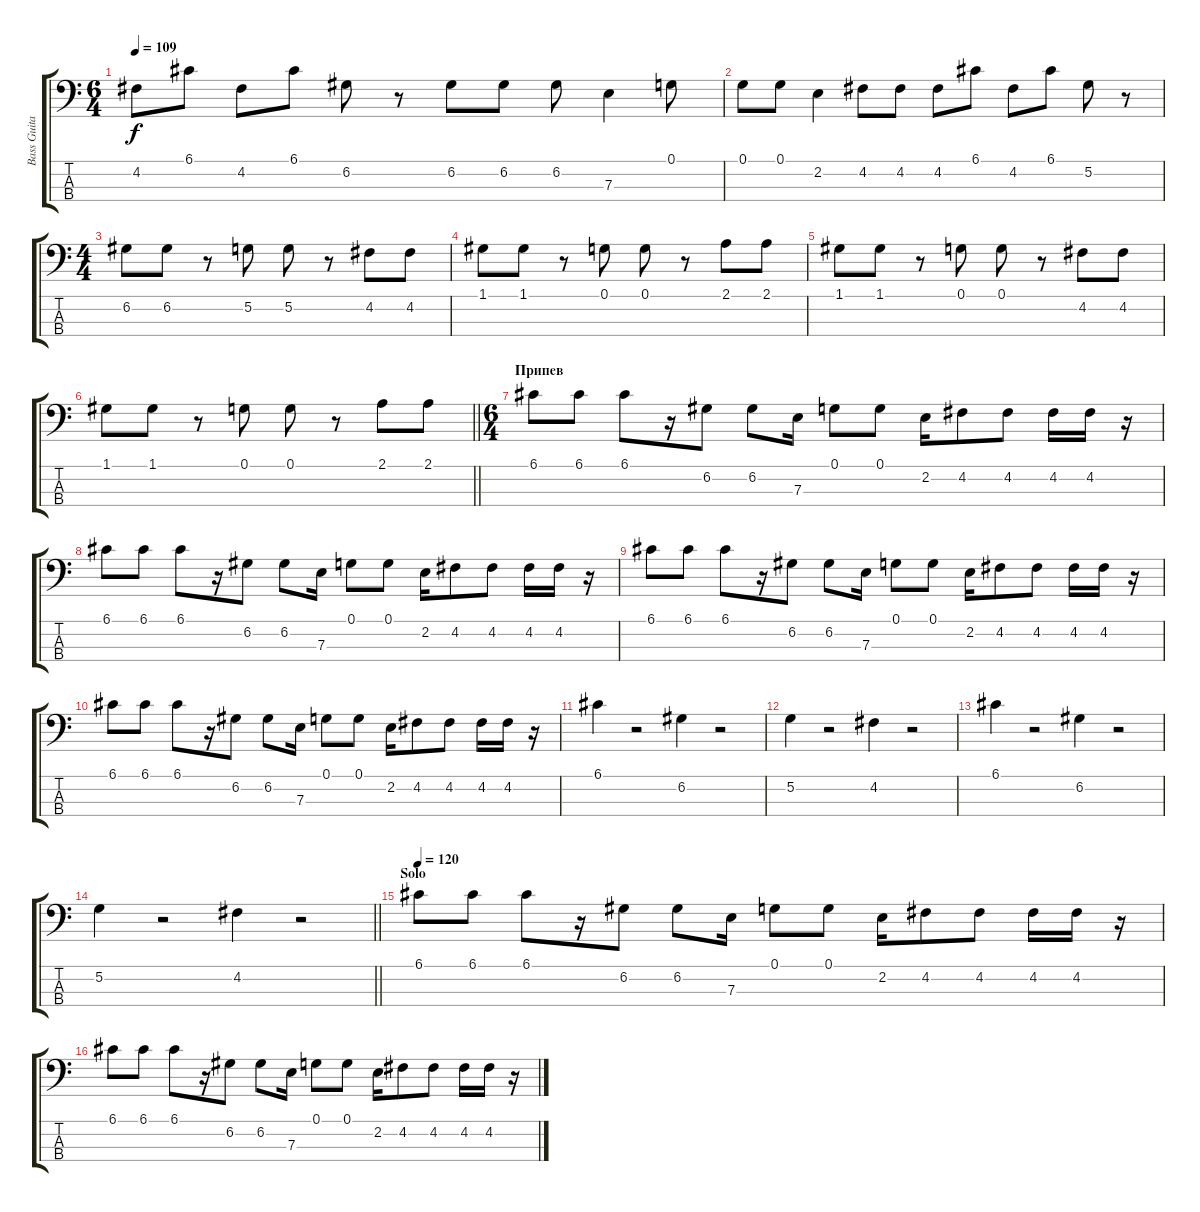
\track ("Bass Guitar" "Bass Guita") {instrument electricbassfinger}
\staff {score tabs}
\tuning (G2 D2 A1 E1) {hide}
\ts (6 4)
\tempo 109
\clef f4
\ks c
4.2.8{dy f} 6.1.8 4.2.8 6.1.8 6.2.8 r.8 6.2.8 6.2.8 6.2.8 7.3.4 0.1.8 |
0.1.8 0.1.8 2.2.4 4.2.8 4.2.8 4.2.8 6.1.8 4.2.8 6.1.8 5.2.8 r.8 |
\ts (4 4)
6.2.8 6.2.8 r.8 5.2.8 5.2.8 r.8 4.2.8 4.2.8 |
1.1.8 1.1.8 r.8 0.1.8 0.1.8 r.8 2.1.8 2.1.8 |
1.1.8 1.1.8 r.8 0.1.8 0.1.8 r.8 4.2.8 4.2.8 |
\barLineRight lightlight
1.1.8 1.1.8 r.8 0.1.8 0.1.8 r.8 2.1.8 2.1.8 |
\ts (6 4)
\section ("" "Припев")
6.1.8 6.1.8 6.1.8 r.16 6.2.8 6.2.8 7.3.16 0.1.8 0.1.8 2.2.16 4.2.8 4.2.8 4.2.16 4.2.16 r.16 |
6.1.8 6.1.8 6.1.8 r.16 6.2.8 6.2.8 7.3.16 0.1.8 0.1.8 2.2.16 4.2.8 4.2.8 4.2.16 4.2.16 r.16 |
6.1.8 6.1.8 6.1.8 r.16 6.2.8 6.2.8 7.3.16 0.1.8 0.1.8 2.2.16 4.2.8 4.2.8 4.2.16 4.2.16 r.16 |
6.1.8 6.1.8 6.1.8 r.16 6.2.8 6.2.8 7.3.16 0.1.8 0.1.8 2.2.16 4.2.8 4.2.8 4.2.16 4.2.16 r.16 |
6.1.4 r.2 6.2.4 r.2 |
5.2.4 r.2 4.2.4 r.2 |
6.1.4 r.2 6.2.4 r.2 |
\barLineRight lightlight
5.2.4 r.2 4.2.4 r.2 |
\section ("" "Solo")
\tempo 120
6.1.8{volume 11 balance 8} 6.1.8 6.1.8 r.16 6.2.8 6.2.8 7.3.16 0.1.8 0.1.8 2.2.16 4.2.8 4.2.8 4.2.16 4.2.16 r.16 |
6.1.8 6.1.8 6.1.8 r.16 6.2.8 6.2.8 7.3.16 0.1.8 0.1.8 2.2.16 4.2.8 4.2.8 4.2.16 4.2.16 r.16
